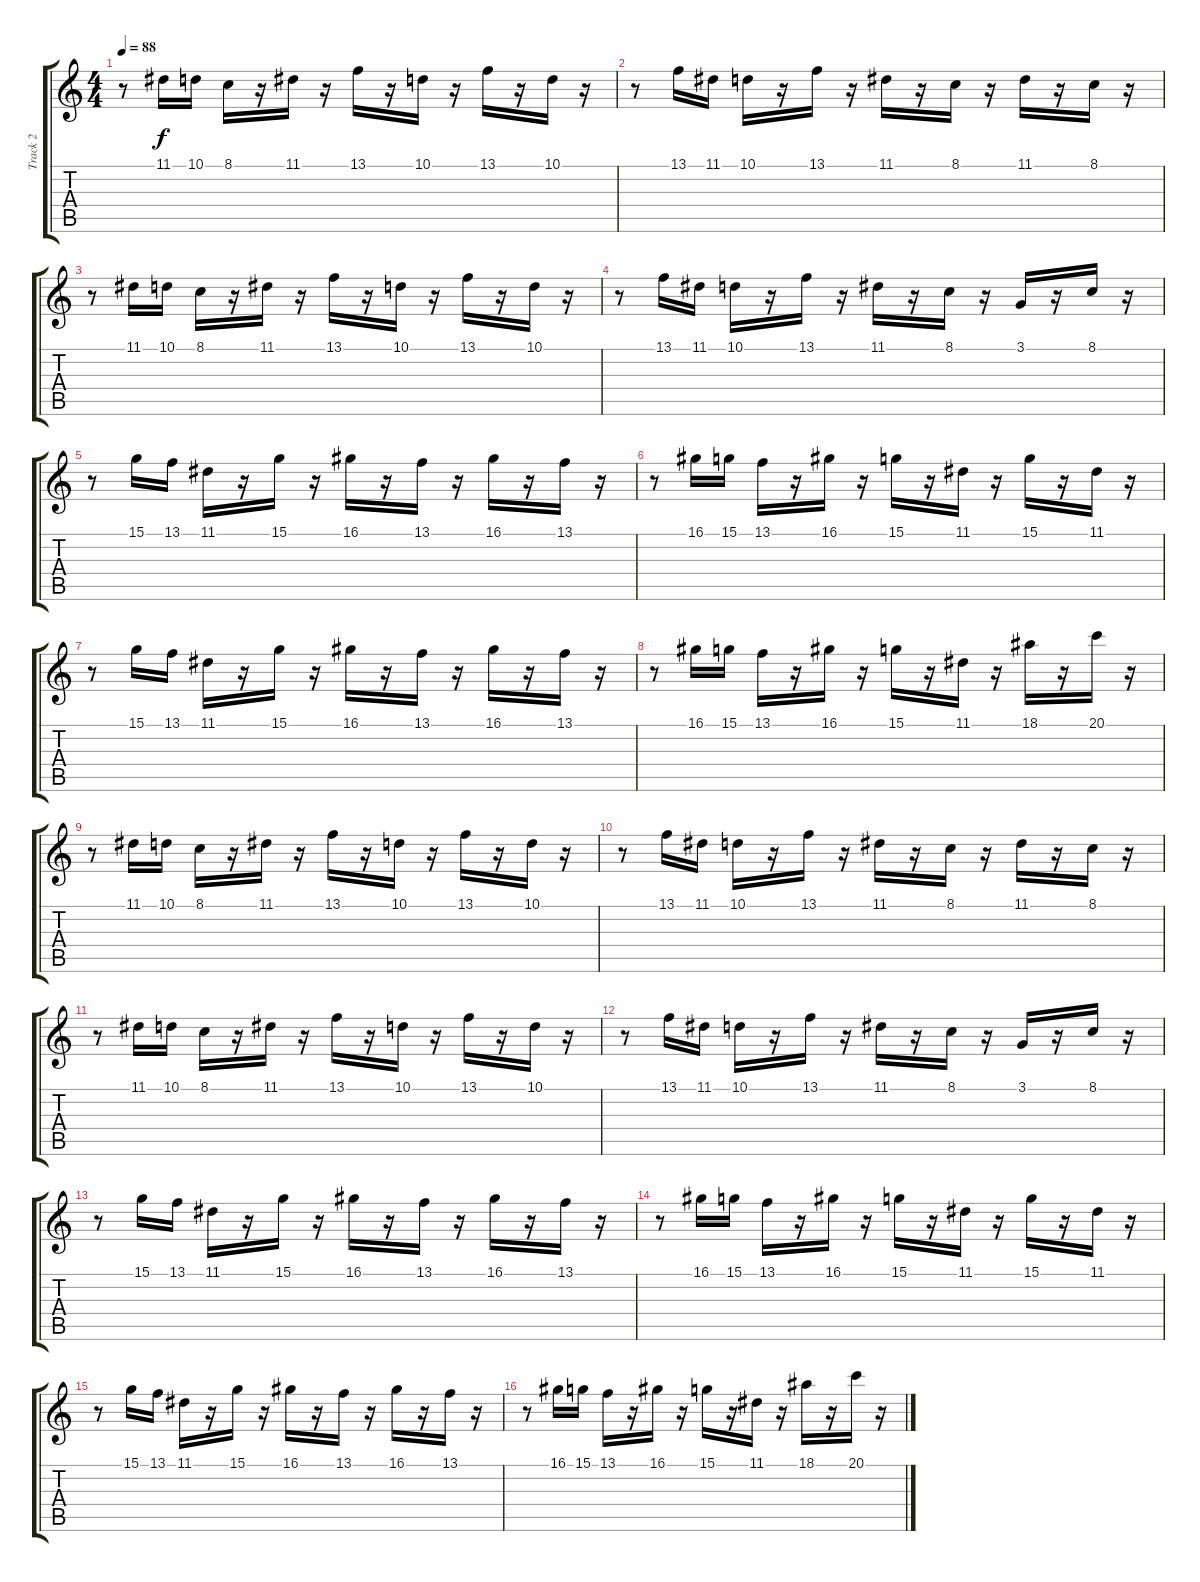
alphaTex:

\track ("Track 2" "Track 2") {instrument stringensemble1}
\staff {score tabs}
\tuning (E4 B3 G3 D3 A2 E2) {hide}
\ts (4 4)
\tempo 88
\clef g2
\ks c
r.8{dy f} 11.1.16 10.1.16 8.1.16 r.16 11.1.16 r.16 13.1.16 r.16 10.1.16 r.16 13.1.16 r.16 10.1.16 r.16 |
r.8 13.1.16 11.1.16 10.1.16 r.16 13.1.16 r.16 11.1.16 r.16 8.1.16 r.16 11.1.16 r.16 8.1.16 r.16 |
r.8 11.1.16 10.1.16 8.1.16 r.16 11.1.16 r.16 13.1.16 r.16 10.1.16 r.16 13.1.16 r.16 10.1.16 r.16 |
r.8 13.1.16 11.1.16 10.1.16 r.16 13.1.16 r.16 11.1.16 r.16 8.1.16 r.16 3.1.16 r.16 8.1.16 r.16 |
r.8 15.1.16 13.1.16 11.1.16 r.16 15.1.16 r.16 16.1.16 r.16 13.1.16 r.16 16.1.16 r.16 13.1.16 r.16 |
r.8 16.1.16 15.1.16 13.1.16 r.16 16.1.16 r.16 15.1.16 r.16 11.1.16 r.16 15.1.16 r.16 11.1.16 r.16 |
r.8 15.1.16 13.1.16 11.1.16 r.16 15.1.16 r.16 16.1.16 r.16 13.1.16 r.16 16.1.16 r.16 13.1.16 r.16 |
r.8 16.1.16 15.1.16 13.1.16 r.16 16.1.16 r.16 15.1.16 r.16 11.1.16 r.16 18.1.16 r.16 20.1.16 r.16 |
r.8 11.1.16 10.1.16 8.1.16 r.16 11.1.16 r.16 13.1.16 r.16 10.1.16 r.16 13.1.16 r.16 10.1.16 r.16 |
r.8 13.1.16 11.1.16 10.1.16 r.16 13.1.16 r.16 11.1.16 r.16 8.1.16 r.16 11.1.16 r.16 8.1.16 r.16 |
r.8 11.1.16 10.1.16 8.1.16 r.16 11.1.16 r.16 13.1.16 r.16 10.1.16 r.16 13.1.16 r.16 10.1.16 r.16 |
r.8 13.1.16 11.1.16 10.1.16 r.16 13.1.16 r.16 11.1.16 r.16 8.1.16 r.16 3.1.16 r.16 8.1.16 r.16 |
r.8 15.1.16 13.1.16 11.1.16 r.16 15.1.16 r.16 16.1.16 r.16 13.1.16 r.16 16.1.16 r.16 13.1.16 r.16 |
r.8 16.1.16 15.1.16 13.1.16 r.16 16.1.16 r.16 15.1.16 r.16 11.1.16 r.16 15.1.16 r.16 11.1.16 r.16 |
r.8 15.1.16 13.1.16 11.1.16 r.16 15.1.16 r.16 16.1.16 r.16 13.1.16 r.16 16.1.16 r.16 13.1.16 r.16 |
r.8 16.1.16 15.1.16 13.1.16 r.16 16.1.16 r.16 15.1.16 r.16 11.1.16 r.16 18.1.16 r.16 20.1.16 r.16
